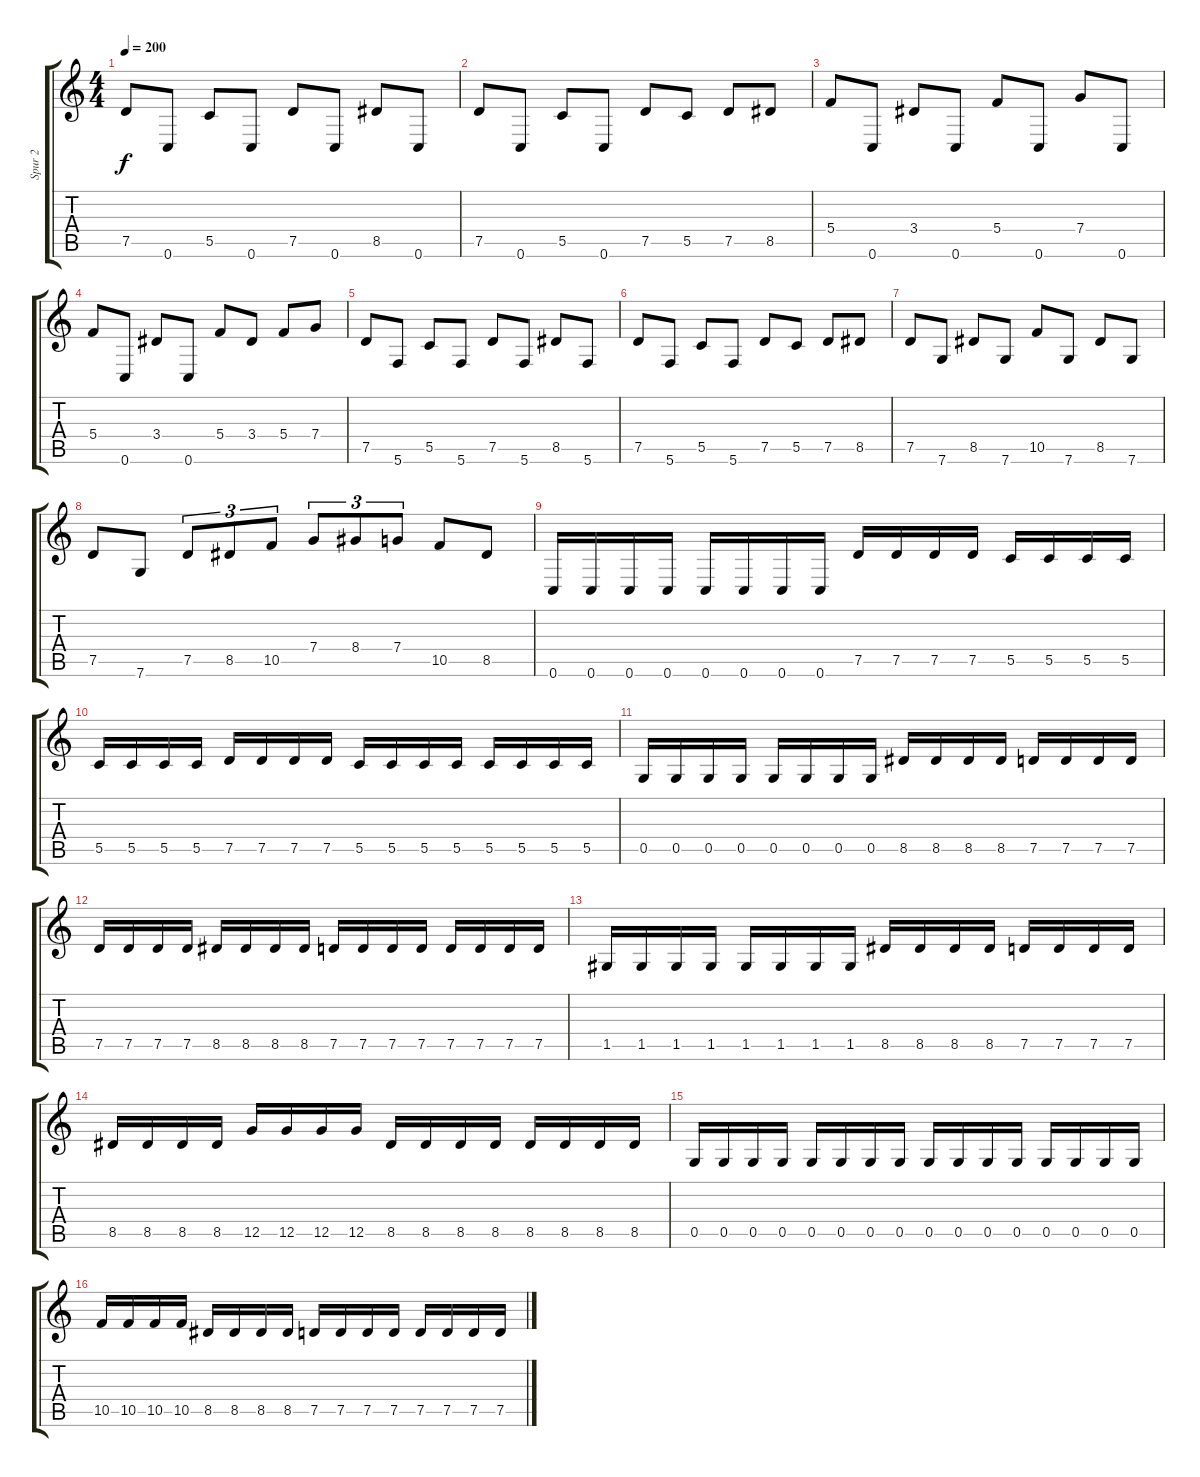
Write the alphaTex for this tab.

\track ("Spur 2" "Spur 2") {instrument distortionguitar}
\staff {score tabs}
\tuning (D4 A3 F3 C3 G2 C2) {hide}
\ts (4 4)
\tempo 200
\clef g2
\ks c
7.5.8{dy f} 0.6.8 5.5.8 0.6.8 7.5.8 0.6.8 8.5.8 0.6.8 |
7.5.8 0.6.8 5.5.8 0.6.8 7.5.8 5.5.8 7.5.8 8.5.8 |
5.4.8 0.6.8 3.4.8 0.6.8 5.4.8 0.6.8 7.4.8 0.6.8 |
5.4.8 0.6.8 3.4.8 0.6.8 5.4.8 3.4.8 5.4.8 7.4.8 |
7.5.8 5.6.8 5.5.8 5.6.8 7.5.8 5.6.8 8.5.8 5.6.8 |
7.5.8 5.6.8 5.5.8 5.6.8 7.5.8 5.5.8 7.5.8 8.5.8 |
7.5.8 7.6.8 8.5.8 7.6.8 10.5.8 7.6.8 8.5.8 7.6.8 |
7.5.8 7.6.8 7.5.8{tu (3 2)} 8.5.8{tu (3 2)} 10.5.8{tu (3 2)} 7.4.8{tu (3 2)} 8.4.8{tu (3 2)} 7.4.8{tu (3 2)} 10.5.8 8.5.8 |
0.6.16 0.6.16 0.6.16 0.6.16 0.6.16 0.6.16 0.6.16 0.6.16 7.5.16 7.5.16 7.5.16 7.5.16 5.5.16 5.5.16 5.5.16 5.5.16 |
5.5.16 5.5.16 5.5.16 5.5.16 7.5.16 7.5.16 7.5.16 7.5.16 5.5.16 5.5.16 5.5.16 5.5.16 5.5.16 5.5.16 5.5.16 5.5.16 |
0.5.16 0.5.16 0.5.16 0.5.16 0.5.16 0.5.16 0.5.16 0.5.16 8.5.16 8.5.16 8.5.16 8.5.16 7.5.16 7.5.16 7.5.16 7.5.16 |
7.5.16 7.5.16 7.5.16 7.5.16 8.5.16 8.5.16 8.5.16 8.5.16 7.5.16 7.5.16 7.5.16 7.5.16 7.5.16 7.5.16 7.5.16 7.5.16 |
1.5.16 1.5.16 1.5.16 1.5.16 1.5.16 1.5.16 1.5.16 1.5.16 8.5.16 8.5.16 8.5.16 8.5.16 7.5.16 7.5.16 7.5.16 7.5.16 |
8.5.16 8.5.16 8.5.16 8.5.16 12.5.16 12.5.16 12.5.16 12.5.16 8.5.16 8.5.16 8.5.16 8.5.16 8.5.16 8.5.16 8.5.16 8.5.16 |
0.5.16 0.5.16 0.5.16 0.5.16 0.5.16 0.5.16 0.5.16 0.5.16 0.5.16 0.5.16 0.5.16 0.5.16 0.5.16 0.5.16 0.5.16 0.5.16 |
10.5.16 10.5.16 10.5.16 10.5.16 8.5.16 8.5.16 8.5.16 8.5.16 7.5.16 7.5.16 7.5.16 7.5.16 7.5.16 7.5.16 7.5.16 7.5.16
